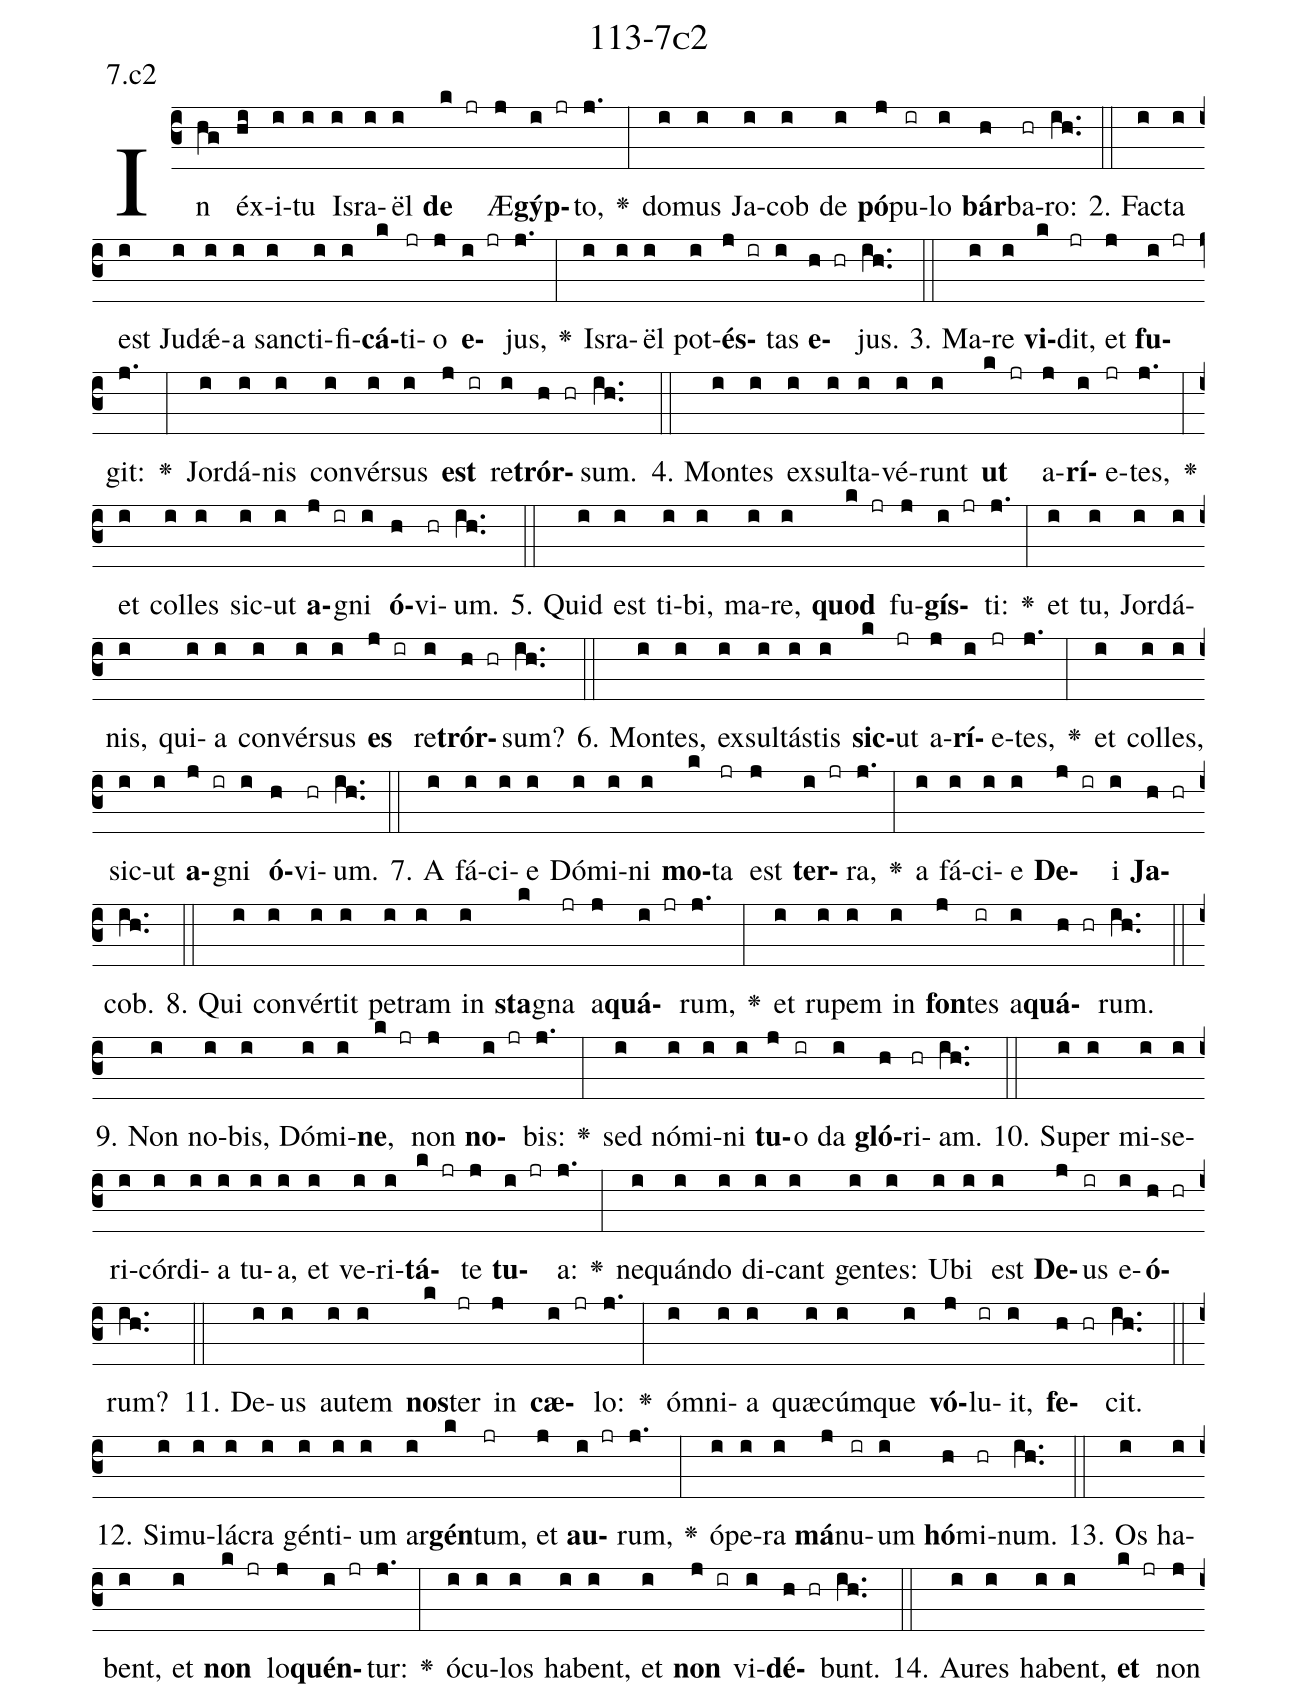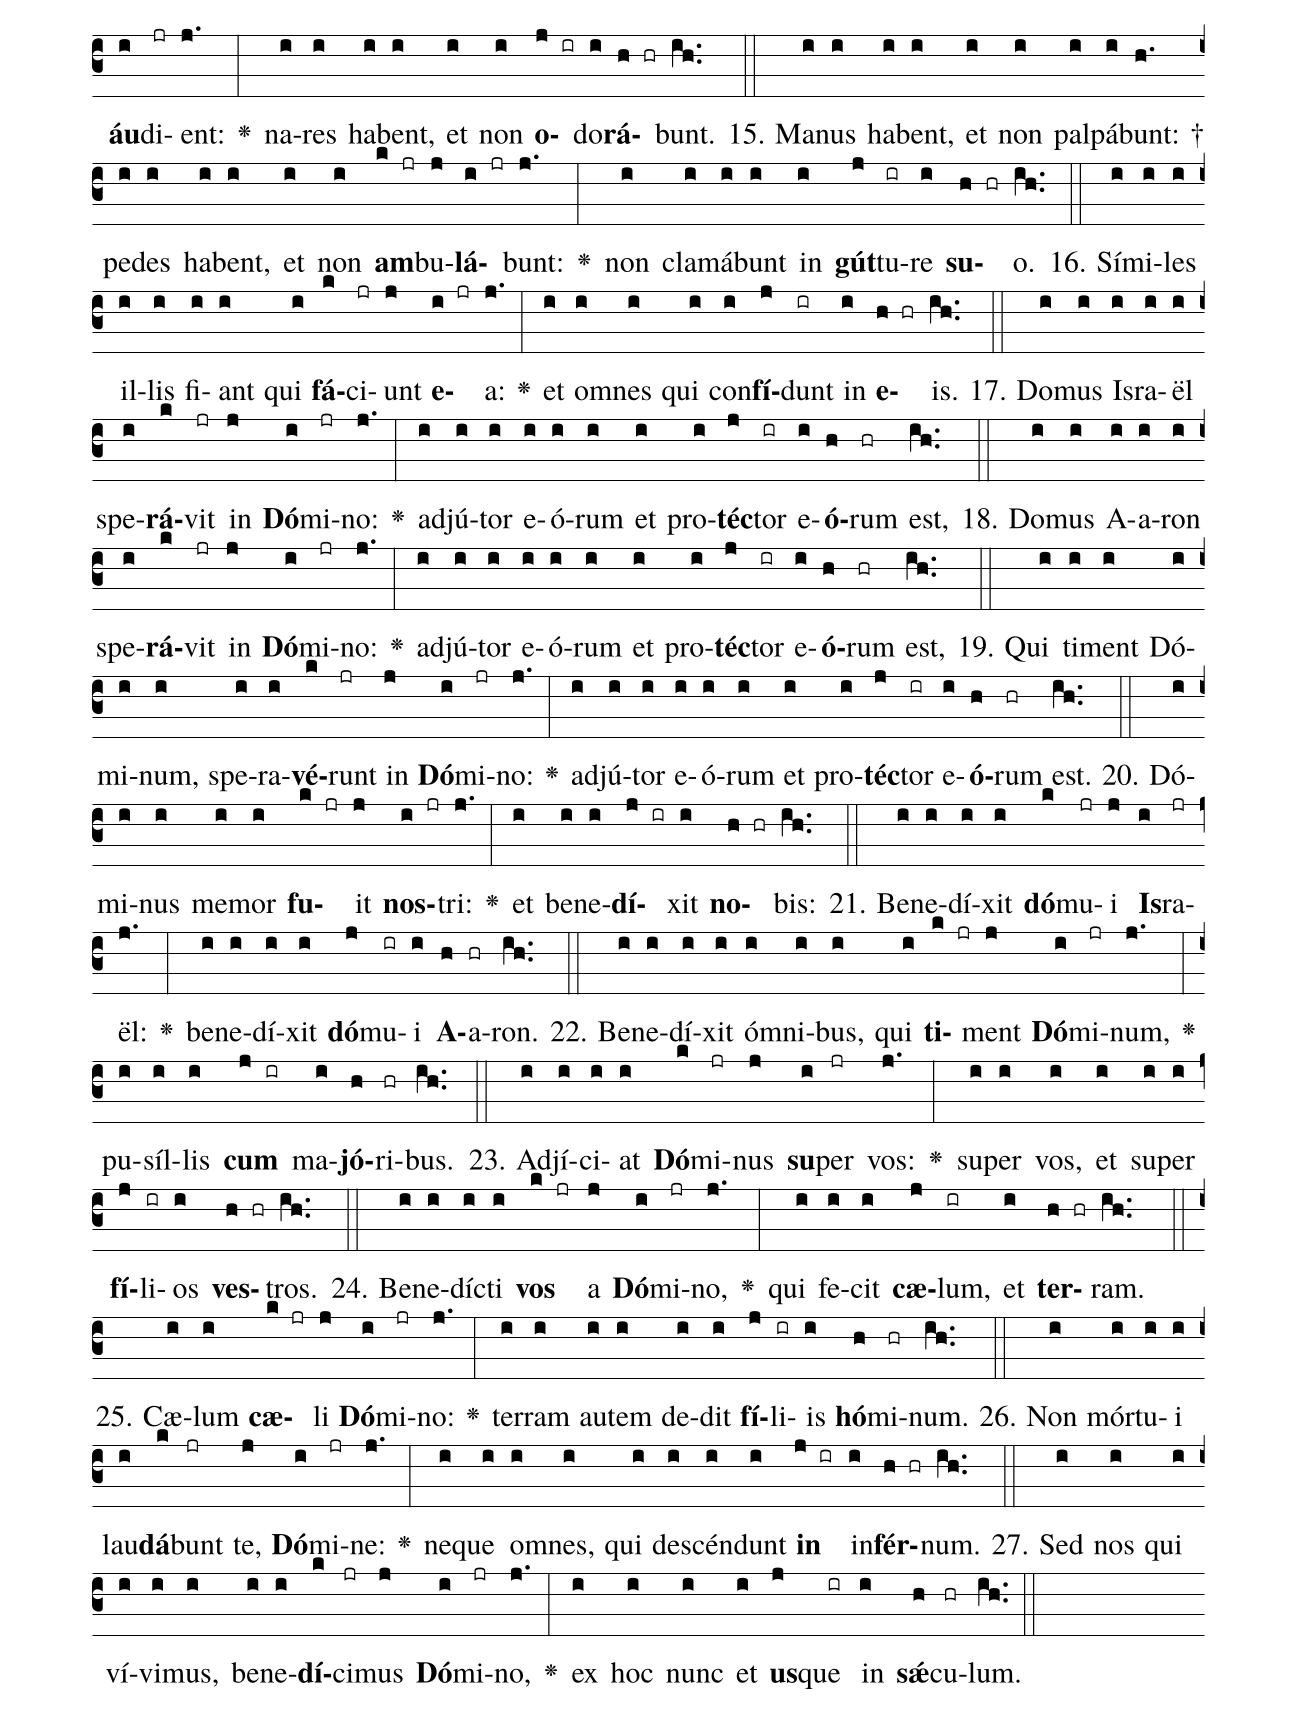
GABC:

name: 113-7c2;
annotation: 7.c2;
%%
(c3)In(hg) éx(hi)i(i)tu(i) Is(i)ra(i)ël(i) <b>de</b>(k jr) Æ(j)<b>gýp</b>(i jr)to,(j.) <v>\greheightstar</v>(:) do(i)mus(i) Ja(i)cob(i) de(i) <b>pó</b>(j)pu(ir)lo(i) <b>bár</b>(h)ba(hr)ro:(ih..) (::)
2. Fac(i)ta(i) est(i) Ju(i)dǽ(i)a(i) sanc(i)ti(i)fi(i)<b>cá</b>(k)ti(jr)o(j) <b>e</b>(i jr)jus,(j.) <v>\greheightstar</v>(:) Is(i)ra(i)ël(i) pot(i)<b>és</b>(j ir)tas(i) <b>e</b>(h hr)jus.(ih..) (::)
3. Ma(i)re(i) <b>vi</b>(k)dit,(jr) et(j) <b>fu</b>(i jr)git:(j.) <v>\greheightstar</v>(:) Jor(i)dá(i)nis(i) con(i)vér(i)sus(i) <b>est</b>(j ir) re(i)<b>trór</b>(h hr)sum.(ih..) (::)
4. Mon(i)tes(i) ex(i)sul(i)ta(i)vé(i)runt(i) <b>ut</b>(k jr) a(j)<b>rí</b>(i)e(jr)tes,(j.) <v>\greheightstar</v>(:) et(i) col(i)les(i) sic(i)ut(i) <b>a</b>(j ir)gni(i) <b>ó</b>(h)vi(hr)um.(ih..) (::)
5. Quid(i) est(i) ti(i)bi,(i) ma(i)re,(i) <b>quod</b>(k jr) fu(j)<b>gís</b>(i jr)ti:(j.) <v>\greheightstar</v>(:) et(i) tu,(i) Jor(i)dá(i)nis,(i) qui(i)a(i) con(i)vér(i)sus(i) <b>es</b>(j ir) re(i)<b>trór</b>(h hr)sum?(ih..) (::)
6. Mon(i)tes,(i) ex(i)sul(i)tás(i)tis(i) <b>sic</b>(k)ut(jr) a(j)<b>rí</b>(i)e(jr)tes,(j.) <v>\greheightstar</v>(:) et(i) col(i)les,(i) sic(i)ut(i) <b>a</b>(j ir)gni(i) <b>ó</b>(h)vi(hr)um.(ih..) (::)
7. A(i) fá(i)ci(i)e(i) Dó(i)mi(i)ni(i) <b>mo</b>(k)ta(jr) est(j) <b>ter</b>(i jr)ra,(j.) <v>\greheightstar</v>(:) a(i) fá(i)ci(i)e(i) <b>De</b>(j ir)i(i) <b>Ja</b>(h hr)cob.(ih..) (::)
8. Qui(i) con(i)vér(i)tit(i) pe(i)tram(i) in(i) <b>sta</b>(k)gna(jr) a(j)<b>quá</b>(i jr)rum,(j.) <v>\greheightstar</v>(:) et(i) ru(i)pem(i) in(i) <b>fon</b>(j)tes(ir) a(i)<b>quá</b>(h hr)rum.(ih..) (::)
9. Non(i) no(i)bis,(i) Dó(i)mi(i)<b>ne</b>,(k jr) non(j) <b>no</b>(i jr)bis:(j.) <v>\greheightstar</v>(:) sed(i) nó(i)mi(i)ni(i) <b>tu</b>(j)o(ir) da(i) <b>gló</b>(h)ri(hr)am.(ih..) (::)
10. Su(i)per(i) mi(i)se(i)ri(i)cór(i)di(i)a(i) tu(i)a,(i) et(i) ve(i)ri(i)<b>tá</b>(k jr)te(j) <b>tu</b>(i jr)a:(j.) <v>\greheightstar</v>(:) ne(i)quán(i)do(i) di(i)cant(i) gen(i)tes:(i) U(i)bi(i) est(i) <b>De</b>(j)us(ir) e(i)<b>ó</b>(h hr)rum?(ih..) (::)
11. De(i)us(i) au(i)tem(i) <b>nos</b>(k)ter(jr) in(j) <b>cæ</b>(i jr)lo:(j.) <v>\greheightstar</v>(:) óm(i)ni(i)a(i) quæ(i)cúm(i)que(i) <b>vó</b>(j)lu(ir)it,(i) <b>fe</b>(h hr)cit.(ih..) (::)
12. Si(i)mu(i)lá(i)cra(i) gén(i)ti(i)um(i) ar(i)<b>gén</b>(k)tum,(jr) et(j) <b>au</b>(i jr)rum,(j.) <v>\greheightstar</v>(:) ó(i)pe(i)ra(i) <b>má</b>(j)nu(ir)um(i) <b>hó</b>(h)mi(hr)num.(ih..) (::)
13. Os(i) ha(i)bent,(i) et(i) <b>non</b>(k jr) lo(j)<b>quén</b>(i jr)tur:(j.) <v>\greheightstar</v>(:) ó(i)cu(i)los(i) ha(i)bent,(i) et(i) <b>non</b>(j ir) vi(i)<b>dé</b>(h hr)bunt.(ih..) (::)
14. Au(i)res(i) ha(i)bent,(i) <b>et</b>(k jr) non(j) <b>áu</b>(i)di(jr)ent:(j.) <v>\greheightstar</v>(:) na(i)res(i) ha(i)bent,(i) et(i) non(i) <b>o</b>(j ir)do(i)<b>rá</b>(h hr)bunt.(ih..) (::)
15. Ma(i)nus(i) ha(i)bent,(i) et(i) non(i) pal(i)pá(i)bunt: †(h.) pe(i)des(i) ha(i)bent,(i) et(i) non(i) <b>am</b>(k jr)bu(j)<b>lá</b>(i jr)bunt:(j.) <v>\greheightstar</v>(:) non(i) cla(i)má(i)bunt(i) in(i) <b>gút</b>(j)tu(ir)re(i) <b>su</b>(h hr)o.(ih..) (::)
16. Sí(i)mi(i)les(i) il(i)lis(i) fi(i)ant(i) qui(i) <b>fá</b>(k)ci(jr)unt(j) <b>e</b>(i jr)a:(j.) <v>\greheightstar</v>(:) et(i) om(i)nes(i) qui(i) con(i)<b>fí</b>(j)dunt(ir) in(i) <b>e</b>(h hr)is.(ih..) (::)
17. Do(i)mus(i) Is(i)ra(i)ël(i) spe(i)<b>rá</b>(k)vit(jr) in(j) <b>Dó</b>(i)mi(jr)no:(j.) <v>\greheightstar</v>(:) ad(i)jú(i)tor(i) e(i)ó(i)rum(i) et(i) pro(i)<b>téc</b>(j)tor(ir) e(i)<b>ó</b>(h)rum(hr) est,(ih..) (::)
18. Do(i)mus(i) A(i)a(i)ron(i) spe(i)<b>rá</b>(k)vit(jr) in(j) <b>Dó</b>(i)mi(jr)no:(j.) <v>\greheightstar</v>(:) ad(i)jú(i)tor(i) e(i)ó(i)rum(i) et(i) pro(i)<b>téc</b>(j)tor(ir) e(i)<b>ó</b>(h)rum(hr) est,(ih..) (::)
19. Qui(i) ti(i)ment(i) Dó(i)mi(i)num,(i) spe(i)ra(i)<b>vé</b>(k)runt(jr) in(j) <b>Dó</b>(i)mi(jr)no:(j.) <v>\greheightstar</v>(:) ad(i)jú(i)tor(i) e(i)ó(i)rum(i) et(i) pro(i)<b>téc</b>(j)tor(ir) e(i)<b>ó</b>(h)rum(hr) est.(ih..) (::)
20. Dó(i)mi(i)nus(i) me(i)mor(i) <b>fu</b>(k jr)it(j) <b>nos</b>(i jr)tri:(j.) <v>\greheightstar</v>(:) et(i) be(i)ne(i)<b>dí</b>(j ir)xit(i) <b>no</b>(h hr)bis:(ih..) (::)
21. Be(i)ne(i)dí(i)xit(i) <b>dó</b>(k)mu(jr)i(j) <b>Is</b>(i)ra(jr)ël:(j.) <v>\greheightstar</v>(:) be(i)ne(i)dí(i)xit(i) <b>dó</b>(j)mu(ir)i(i) <b>A</b>(h)a(hr)ron.(ih..) (::)
22. Be(i)ne(i)dí(i)xit(i) óm(i)ni(i)bus,(i) qui(i) <b>ti</b>(k jr)ment(j) <b>Dó</b>(i)mi(jr)num,(j.) <v>\greheightstar</v>(:) pu(i)síl(i)lis(i) <b>cum</b>(j ir) ma(i)<b>jó</b>(h)ri(hr)bus.(ih..) (::)
23. Ad(i)jí(i)ci(i)at(i) <b>Dó</b>(k)mi(jr)nus(j) <b>su</b>(i)per(jr) vos:(j.) <v>\greheightstar</v>(:) su(i)per(i) vos,(i) et(i) su(i)per(i) <b>fí</b>(j)li(ir)os(i) <b>ves</b>(h hr)tros.(ih..) (::)
24. Be(i)ne(i)díc(i)ti(i) <b>vos</b>(k jr) a(j) <b>Dó</b>(i)mi(jr)no,(j.) <v>\greheightstar</v>(:) qui(i) fe(i)cit(i) <b>cæ</b>(j)lum,(ir) et(i) <b>ter</b>(h hr)ram.(ih..) (::)
25. Cæ(i)lum(i) <b>cæ</b>(k jr)li(j) <b>Dó</b>(i)mi(jr)no:(j.) <v>\greheightstar</v>(:) ter(i)ram(i) au(i)tem(i) de(i)dit(i) <b>fí</b>(j)li(ir)is(i) <b>hó</b>(h)mi(hr)num.(ih..) (::)
26. Non(i) mór(i)tu(i)i(i) lau(i)<b>dá</b>(k)bunt(jr) te,(j) <b>Dó</b>(i)mi(jr)ne:(j.) <v>\greheightstar</v>(:) ne(i)que(i) om(i)nes,(i) qui(i) de(i)scén(i)dunt(i) <b>in</b>(j ir) in(i)<b>fér</b>(h hr)num.(ih..) (::)
27. Sed(i) nos(i) qui(i) ví(i)vi(i)mus,(i) be(i)ne(i)<b>dí</b>(k)ci(jr)mus(j) <b>Dó</b>(i)mi(jr)no,(j.) <v>\greheightstar</v>(:) ex(i) hoc(i) nunc(i) et(i) <b>us</b>(j)que(ir) in(i) <b>sǽ</b>(h)cu(hr)lum.(ih..) (::)
